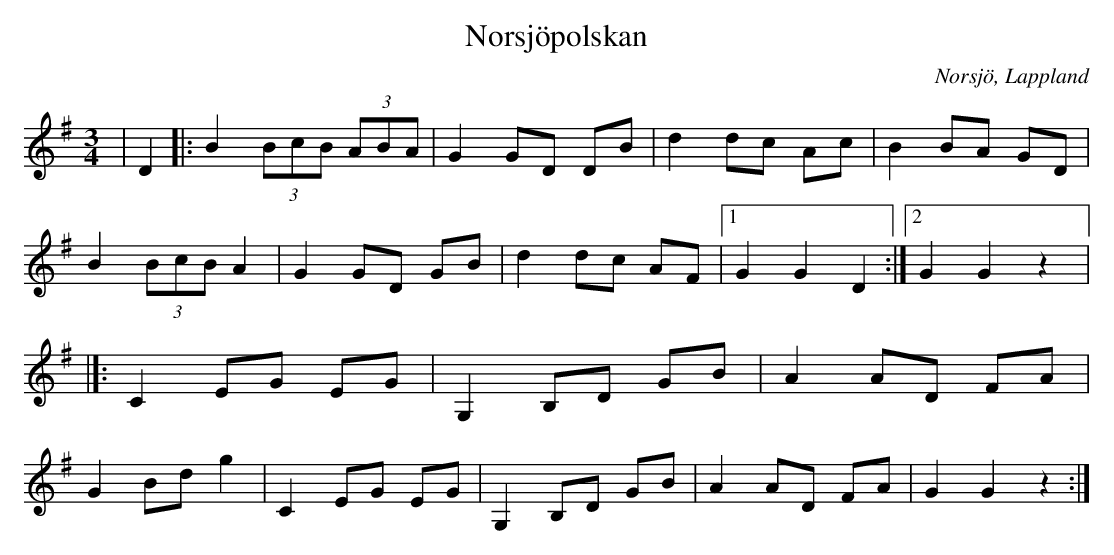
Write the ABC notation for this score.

X:1
T:Norsjöpolskan
O:Norsjö, Lappland
M:3/4
L:1/8
K:G
| D2|: B2 (3BcB (3ABA | G2 GD DB | d2 dc Ac | B2 BA GD | B2 (3BcB A2 | G2 GD GB | d2 dc AF |1 G2 G2 D2 :|2 G2 G2 z2 |]: C2 EG EG | G,2 B,D GB | A2 AD FA | G2 Bd g2 | C2 EG EG | G,2 B,D GB |A2 AD FA | G2 G2 z2 :|
